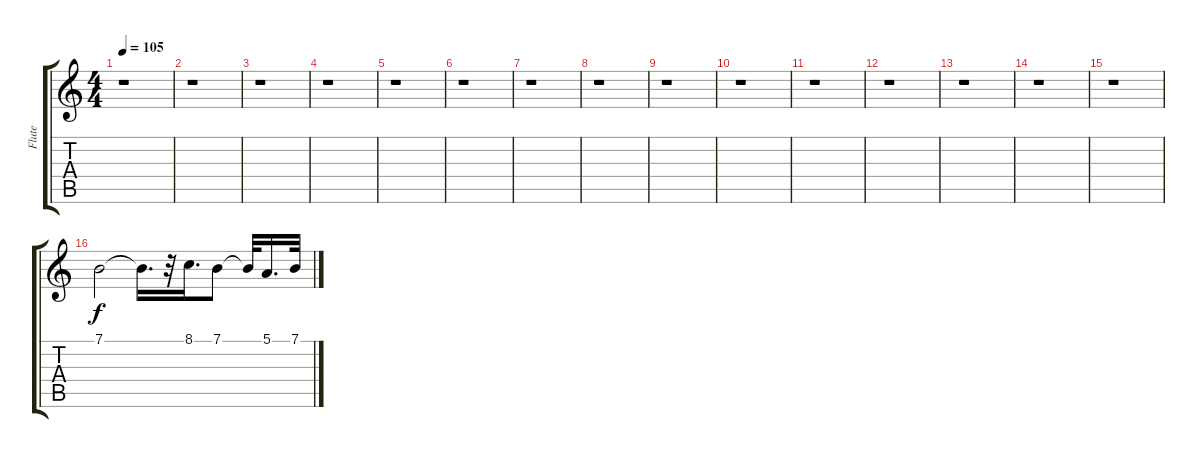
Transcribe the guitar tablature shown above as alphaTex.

\track ("Flute   " "Flute   ") {instrument flute}
\staff {score tabs}
\tuning (E4 B3 G3 D3 A2 E2) {hide}
\ts (4 4)
\tempo 105
\clef g2
\ks c
r.1{dy f} |
r.1 |
r.1 |
r.1 |
r.1 |
r.1 |
r.1 |
r.1 |
r.1 |
r.1 |
r.1 |
r.1 |
r.1 |
r.1 |
r.1 |
7.1.2 7.1{t}.16{d} r.32 8.1.16{d} 7.1.8 7.1{t}.32 5.1.16{d} 7.1.32
